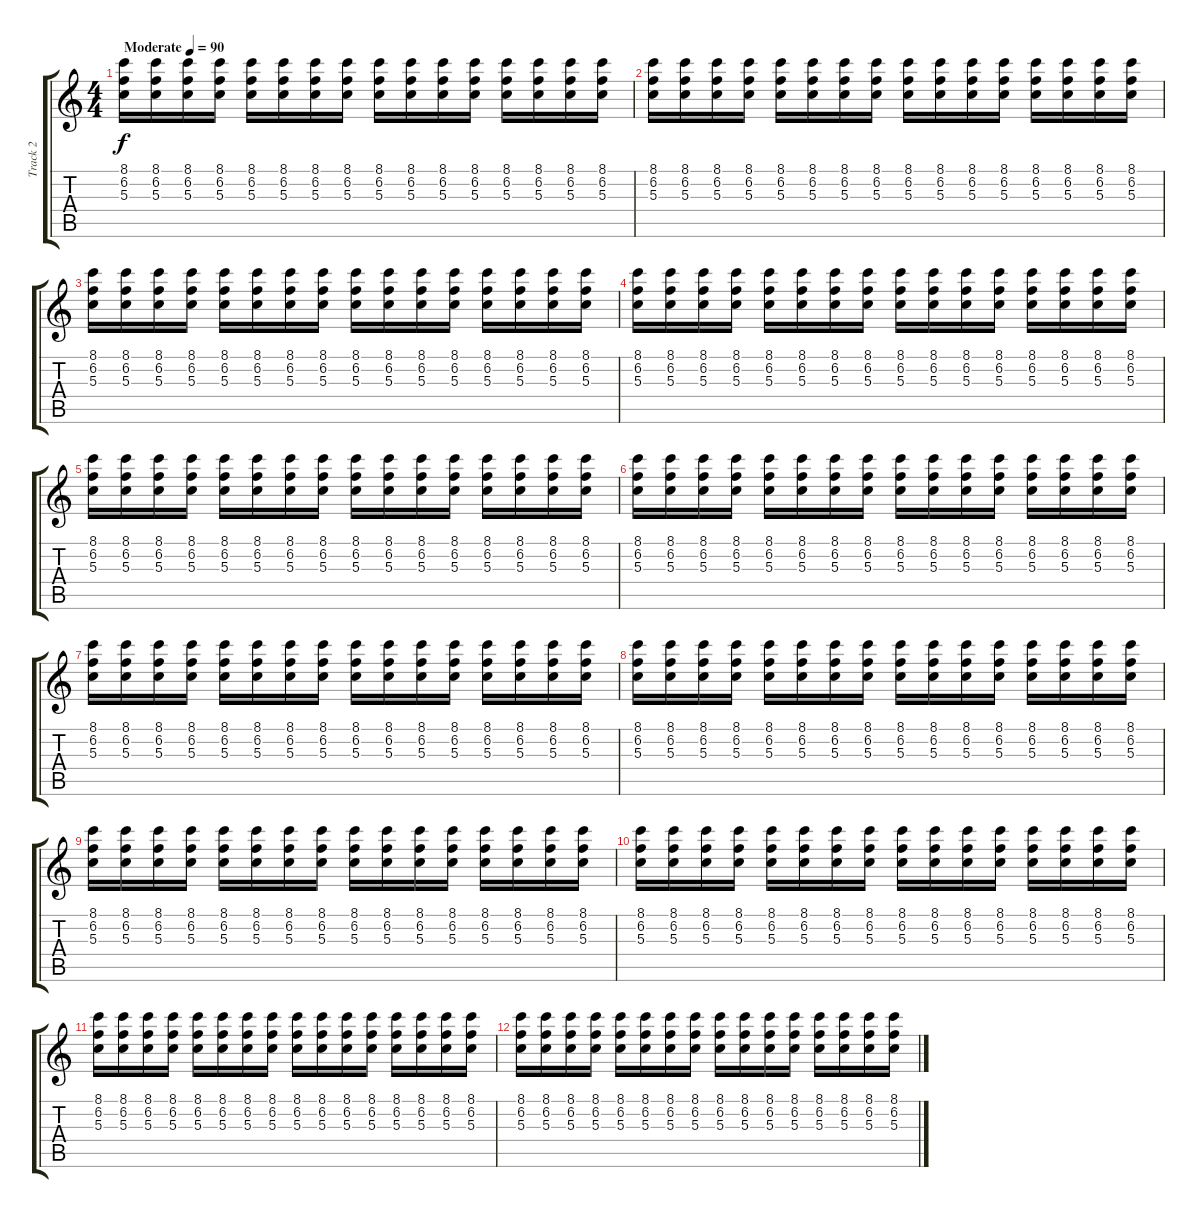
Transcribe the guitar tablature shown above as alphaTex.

\track ("Track 2" "Track 2") {instrument electricguitarmuted bank 3}
\staff {score tabs}
\tuning (E4 B3 G3 D3 A2 E2) {hide}
\ts (4 4)
\tempo (90 "Moderate")
\clef g2
\ks c
(8.1 6.2 5.3).16{dy f instrument electricguitarmuted} (8.1 6.2 5.3).16 (8.1 6.2 5.3).16 (8.1 6.2 5.3).16 (8.1 6.2 5.3).16 (8.1 6.2 5.3).16 (8.1 6.2 5.3).16 (8.1 6.2 5.3).16 (8.1 6.2 5.3).16 (8.1 6.2 5.3).16 (8.1 6.2 5.3).16 (8.1 6.2 5.3).16 (8.1 6.2 5.3).16 (8.1 6.2 5.3).16 (8.1 6.2 5.3).16 (8.1 6.2 5.3).16 |
(8.1 6.2 5.3).16 (8.1 6.2 5.3).16 (8.1 6.2 5.3).16 (8.1 6.2 5.3).16 (8.1 6.2 5.3).16 (8.1 6.2 5.3).16 (8.1 6.2 5.3).16 (8.1 6.2 5.3).16 (8.1 6.2 5.3).16 (8.1 6.2 5.3).16 (8.1 6.2 5.3).16 (8.1 6.2 5.3).16 (8.1 6.2 5.3).16 (8.1 6.2 5.3).16 (8.1 6.2 5.3).16 (8.1 6.2 5.3).16 |
(8.1 6.2 5.3).16 (8.1 6.2 5.3).16 (8.1 6.2 5.3).16 (8.1 6.2 5.3).16 (8.1 6.2 5.3).16 (8.1 6.2 5.3).16 (8.1 6.2 5.3).16 (8.1 6.2 5.3).16 (8.1 6.2 5.3).16 (8.1 6.2 5.3).16 (8.1 6.2 5.3).16 (8.1 6.2 5.3).16 (8.1 6.2 5.3).16 (8.1 6.2 5.3).16 (8.1 6.2 5.3).16 (8.1 6.2 5.3).16 |
(8.1 6.2 5.3).16 (8.1 6.2 5.3).16 (8.1 6.2 5.3).16 (8.1 6.2 5.3).16 (8.1 6.2 5.3).16 (8.1 6.2 5.3).16 (8.1 6.2 5.3).16 (8.1 6.2 5.3).16 (8.1 6.2 5.3).16 (8.1 6.2 5.3).16 (8.1 6.2 5.3).16 (8.1 6.2 5.3).16 (8.1 6.2 5.3).16 (8.1 6.2 5.3).16 (8.1 6.2 5.3).16 (8.1 6.2 5.3).16 |
(8.1 6.2 5.3).16 (8.1 6.2 5.3).16 (8.1 6.2 5.3).16 (8.1 6.2 5.3).16 (8.1 6.2 5.3).16 (8.1 6.2 5.3).16 (8.1 6.2 5.3).16 (8.1 6.2 5.3).16 (8.1 6.2 5.3).16 (8.1 6.2 5.3).16 (8.1 6.2 5.3).16 (8.1 6.2 5.3).16 (8.1 6.2 5.3).16 (8.1 6.2 5.3).16 (8.1 6.2 5.3).16 (8.1 6.2 5.3).16 |
(8.1 6.2 5.3).16 (8.1 6.2 5.3).16 (8.1 6.2 5.3).16 (8.1 6.2 5.3).16 (8.1 6.2 5.3).16 (8.1 6.2 5.3).16 (8.1 6.2 5.3).16 (8.1 6.2 5.3).16 (8.1 6.2 5.3).16 (8.1 6.2 5.3).16 (8.1 6.2 5.3).16 (8.1 6.2 5.3).16 (8.1 6.2 5.3).16 (8.1 6.2 5.3).16 (8.1 6.2 5.3).16 (8.1 6.2 5.3).16 |
(8.1 6.2 5.3).16 (8.1 6.2 5.3).16 (8.1 6.2 5.3).16 (8.1 6.2 5.3).16 (8.1 6.2 5.3).16 (8.1 6.2 5.3).16 (8.1 6.2 5.3).16 (8.1 6.2 5.3).16 (8.1 6.2 5.3).16 (8.1 6.2 5.3).16 (8.1 6.2 5.3).16 (8.1 6.2 5.3).16 (8.1 6.2 5.3).16 (8.1 6.2 5.3).16 (8.1 6.2 5.3).16 (8.1 6.2 5.3).16 |
(8.1 6.2 5.3).16 (8.1 6.2 5.3).16 (8.1 6.2 5.3).16 (8.1 6.2 5.3).16 (8.1 6.2 5.3).16 (8.1 6.2 5.3).16 (8.1 6.2 5.3).16 (8.1 6.2 5.3).16 (8.1 6.2 5.3).16 (8.1 6.2 5.3).16 (8.1 6.2 5.3).16 (8.1 6.2 5.3).16 (8.1 6.2 5.3).16 (8.1 6.2 5.3).16 (8.1 6.2 5.3).16 (8.1 6.2 5.3).16 |
(8.1 6.2 5.3).16 (8.1 6.2 5.3).16 (8.1 6.2 5.3).16 (8.1 6.2 5.3).16 (8.1 6.2 5.3).16 (8.1 6.2 5.3).16 (8.1 6.2 5.3).16 (8.1 6.2 5.3).16 (8.1 6.2 5.3).16 (8.1 6.2 5.3).16 (8.1 6.2 5.3).16 (8.1 6.2 5.3).16 (8.1 6.2 5.3).16 (8.1 6.2 5.3).16 (8.1 6.2 5.3).16 (8.1 6.2 5.3).16 |
(8.1 6.2 5.3).16 (8.1 6.2 5.3).16 (8.1 6.2 5.3).16 (8.1 6.2 5.3).16 (8.1 6.2 5.3).16 (8.1 6.2 5.3).16 (8.1 6.2 5.3).16 (8.1 6.2 5.3).16 (8.1 6.2 5.3).16 (8.1 6.2 5.3).16 (8.1 6.2 5.3).16 (8.1 6.2 5.3).16 (8.1 6.2 5.3).16 (8.1 6.2 5.3).16 (8.1 6.2 5.3).16 (8.1 6.2 5.3).16 |
(8.1 6.2 5.3).16 (8.1 6.2 5.3).16 (8.1 6.2 5.3).16 (8.1 6.2 5.3).16 (8.1 6.2 5.3).16 (8.1 6.2 5.3).16 (8.1 6.2 5.3).16 (8.1 6.2 5.3).16 (8.1 6.2 5.3).16 (8.1 6.2 5.3).16 (8.1 6.2 5.3).16 (8.1 6.2 5.3).16 (8.1 6.2 5.3).16 (8.1 6.2 5.3).16 (8.1 6.2 5.3).16 (8.1 6.2 5.3).16 |
(8.1 6.2 5.3).16 (8.1 6.2 5.3).16 (8.1 6.2 5.3).16 (8.1 6.2 5.3).16 (8.1 6.2 5.3).16 (8.1 6.2 5.3).16 (8.1 6.2 5.3).16 (8.1 6.2 5.3).16 (8.1 6.2 5.3).16 (8.1 6.2 5.3).16 (8.1 6.2 5.3).16 (8.1 6.2 5.3).16 (8.1 6.2 5.3).16 (8.1 6.2 5.3).16 (8.1 6.2 5.3).16 (8.1 6.2 5.3).16
